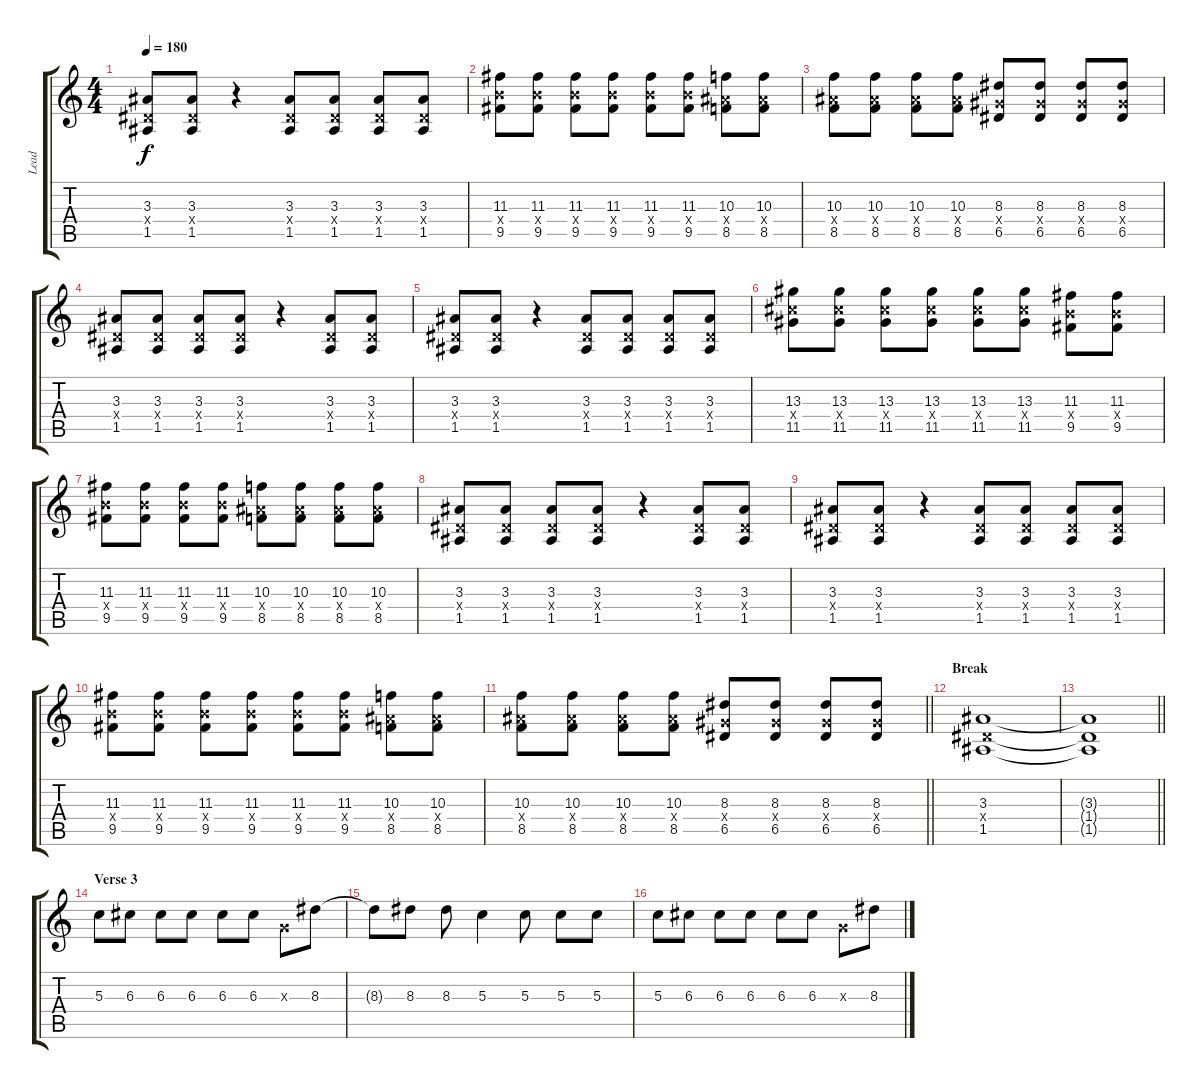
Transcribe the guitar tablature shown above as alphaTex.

\track ("Lead" "Lead") {instrument overdrivenguitar}
\staff {score tabs}
\tuning (E4 B3 G3 D3 A2 D2) {hide}
\ts (4 4)
\tempo 180
\clef g2
\ks c
(3.3 1.4{x} 1.5).8{dy f} (3.3 1.4{x} 1.5).8 r.4 (3.3 1.4{x} 1.5).8 (3.3 1.4{x} 1.5).8 (3.3 1.4{x} 1.5).8 (3.3 1.4{x} 1.5).8 |
(11.3 9.4{x} 9.5).8 (11.3 9.4{x} 9.5).8 (11.3 9.4{x} 9.5).8 (11.3 9.4{x} 9.5).8 (11.3 9.4{x} 9.5).8 (11.3 9.4{x} 9.5).8 (10.3 8.4{x} 8.5).8 (10.3 8.4{x} 8.5).8 |
(10.3 8.4{x} 8.5).8 (10.3 8.4{x} 8.5).8 (10.3 8.4{x} 8.5).8 (10.3 8.4{x} 8.5).8 (8.3 6.4{x} 6.5).8 (8.3 6.4{x} 6.5).8 (8.3 6.4{x} 6.5).8 (8.3 6.4{x} 6.5).8 |
(3.3 1.4{x} 1.5).8 (3.3 1.4{x} 1.5).8 (3.3 1.4{x} 1.5).8 (3.3 1.4{x} 1.5).8 r.4 (3.3 1.4{x} 1.5).8 (3.3 1.4{x} 1.5).8 |
(3.3 1.4{x} 1.5).8 (3.3 1.4{x} 1.5).8 r.4 (3.3 1.4{x} 1.5).8 (3.3 1.4{x} 1.5).8 (3.3 1.4{x} 1.5).8 (3.3 1.4{x} 1.5).8 |
(13.3 11.4{x} 11.5).8 (13.3 11.4{x} 11.5).8 (13.3 11.4{x} 11.5).8 (13.3 11.4{x} 11.5).8 (13.3 11.4{x} 11.5).8 (13.3 11.4{x} 11.5).8 (11.3 9.4{x} 9.5).8 (11.3 9.4{x} 9.5).8 |
(11.3 9.4{x} 9.5).8 (11.3 9.4{x} 9.5).8 (11.3 9.4{x} 9.5).8 (11.3 9.4{x} 9.5).8 (10.3 8.4{x} 8.5).8 (10.3 8.4{x} 8.5).8 (10.3 8.4{x} 8.5).8 (10.3 8.4{x} 8.5).8 |
(3.3 1.4{x} 1.5).8 (3.3 1.4{x} 1.5).8 (3.3 1.4{x} 1.5).8 (3.3 1.4{x} 1.5).8 r.4 (3.3 1.4{x} 1.5).8 (3.3 1.4{x} 1.5).8 |
(3.3 1.4{x} 1.5).8 (3.3 1.4{x} 1.5).8 r.4 (3.3 1.4{x} 1.5).8 (3.3 1.4{x} 1.5).8 (3.3 1.4{x} 1.5).8 (3.3 1.4{x} 1.5).8 |
(11.3 9.4{x} 9.5).8 (11.3 9.4{x} 9.5).8 (11.3 9.4{x} 9.5).8 (11.3 9.4{x} 9.5).8 (11.3 9.4{x} 9.5).8 (11.3 9.4{x} 9.5).8 (10.3 8.4{x} 8.5).8 (10.3 8.4{x} 8.5).8 |
\barLineRight lightlight
(10.3 8.4{x} 8.5).8 (10.3 8.4{x} 8.5).8 (10.3 8.4{x} 8.5).8 (10.3 8.4{x} 8.5).8 (8.3 6.4{x} 6.5).8 (8.3 6.4{x} 6.5).8 (8.3 6.4{x} 6.5).8 (8.3 6.4{x} 6.5).8 |
\section ("" "Break")
(3.3 1.4{x} 1.5).1 |
\barLineRight lightlight
(3.3{t} 1.4{t} 1.5{t}).1 |
\section ("" "Verse 3")
5.3.8 6.3.8 6.3.8 6.3.8 6.3.8 6.3.8 0.3{x}.8 8.3.8 |
8.3{t}.8 8.3.8 8.3.8 5.3.4 5.3.8 5.3.8 5.3.8 |
5.3.8 6.3.8 6.3.8 6.3.8 6.3.8 6.3.8 0.3{x}.8 8.3.8
